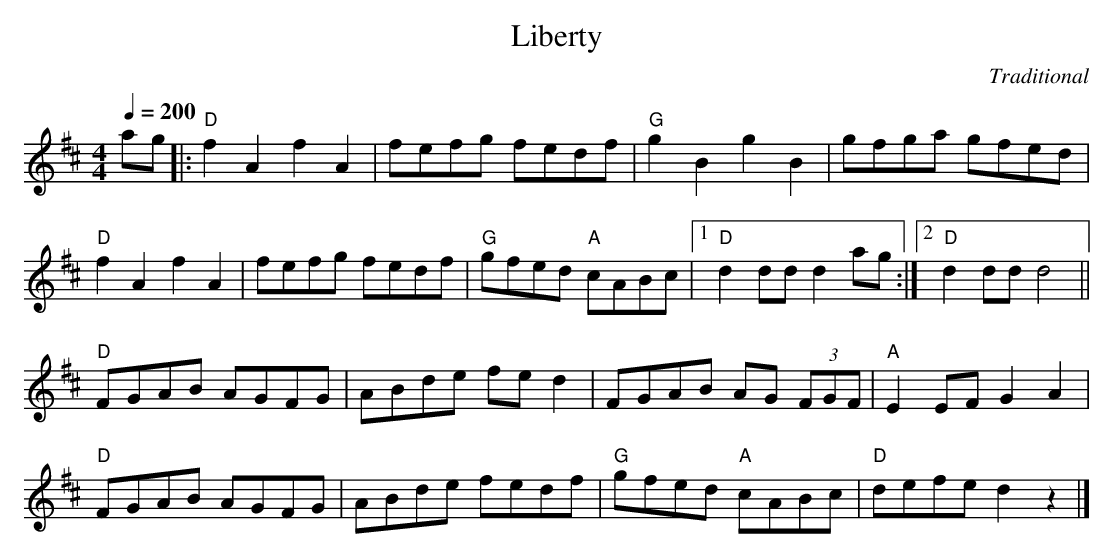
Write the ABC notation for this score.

X:1
T:Liberty
M:4/4
L:1/8
Q:1/4=200
C:Traditional
K:D
ag|:"D"f2A2f2A2|fefg fedf|"G"g2B2g2B2|gfga gfed|
"D"f2 A2 f2 A2|fefg fedf|"G"gfed "A"cABc|[1"D"d2 dd d2 ag:|[2"D"d2 dd d4||
"D"FGAB AGFG|ABde fed2| FGAB AG (3FGF|"A"E2 EFG2A2|
"D"FGAB AGFG|ABde fedf|"G"gfed "A"cABc|"D"defe d2 z2|]
